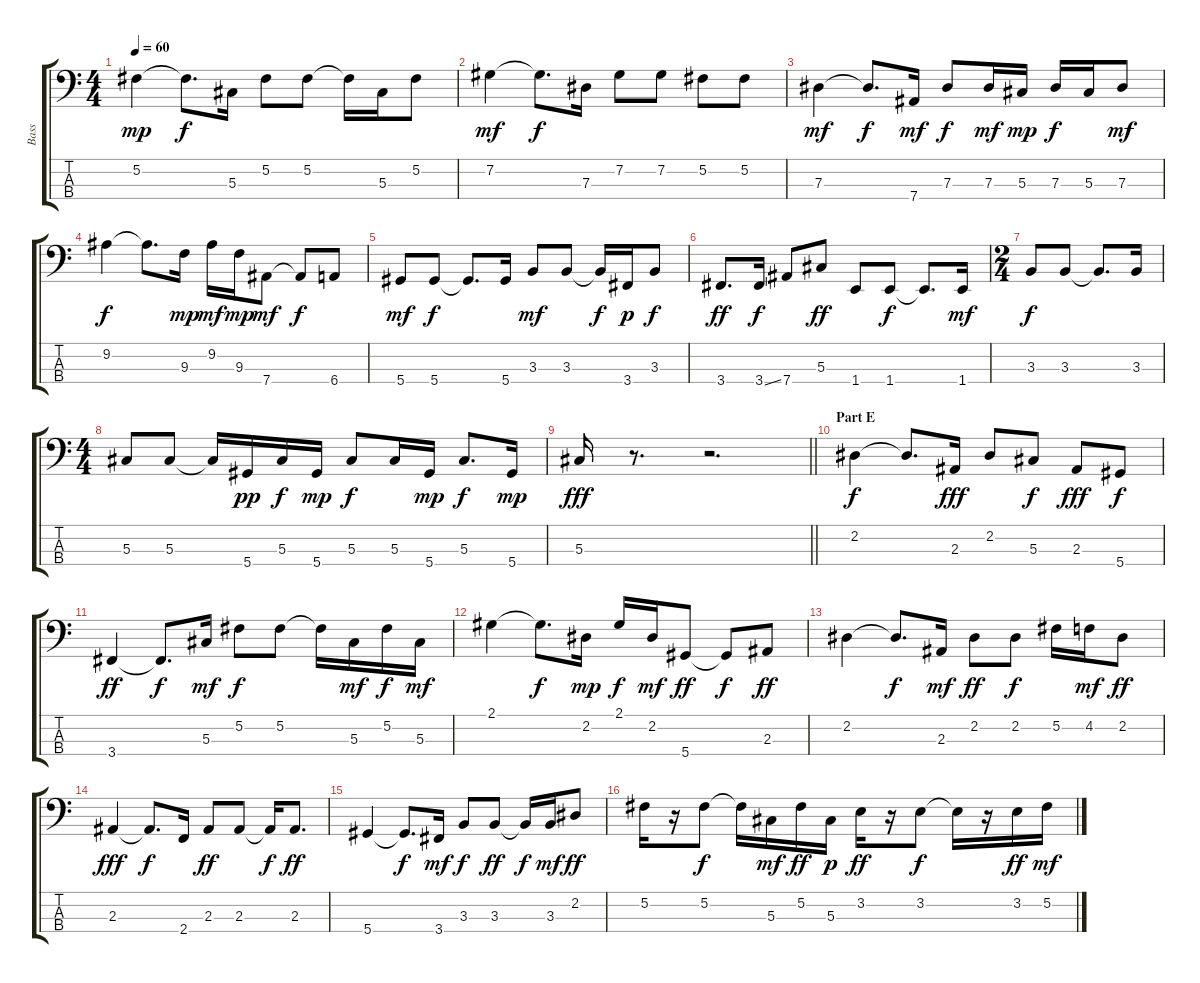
\track ("Bass" "Bass") {instrument electricbassfinger}
\staff {score tabs}
\tuning (Gb2 Db2 Ab1 Eb1) {hide}
\ts (4 4)
\tempo 60
\clef f4
\ks c
5.2.4{dy mp} 5.2{t}.8{d dy f} 5.3.16 5.2.8 5.2.8 5.2{t}.16 5.3.16 5.2.8 |
7.2.4{dy mf} 7.2{t}.8{d dy f} 7.3.16 7.2.8 7.2.8 5.2.8 5.2.8 |
7.3.4{dy mf} 7.3{t}.8{d dy f} 7.4.16{dy mf} 7.3.8{dy f} 7.3.16{dy mf} 5.3.16{dy mp} 7.3.16{dy f} 5.3.16 7.3.8{dy mf} |
9.2.4{dy f} 9.2{t}.8{d} 9.3.16{dy mp} 9.2.16{dy mf} 9.3.16{dy mp} 7.4.8{dy mf} 7.4{t}.8{dy f} 6.4.8 |
5.4.8{dy mf} 5.4.8{dy f} 5.4{t}.8{d} 5.4.16 3.3.8{dy mf} 3.3.8 3.3{t}.16{dy f} 3.4.16{dy p} 3.3.8{dy f} |
3.4.8{d dy ff volume 12} 3.4{ss}.16{dy f} 7.4.8 5.3.8{dy ff} 1.4.8 1.4.8{dy f} 1.4{t}.8{d} 1.4.16{dy mf} |
\ts (2 4)
3.3.8{dy f} 3.3.8 3.3{t}.8{d} 3.3.16 |
\ts (4 4)
5.3.8 5.3.8 5.3{t}.16 5.4.16{dy pp} 5.3.16{dy f} 5.4.16{dy mp} 5.3.8{dy f} 5.3.16 5.4.16{dy mp} 5.3.8{d dy f} 5.4.16{dy mp} |
\barLineRight lightlight
5.3.16{dy fff} r.8{d} r.2{d} |
\section ("" "Part E")
2.2.4{dy f volume 14} 2.2{t}.8{d} 2.3.16{dy fff} 2.2.8 5.3.8{dy f} 2.3.8{dy fff} 5.4.8{dy f} |
3.4.4{dy ff} 3.4{t}.8{d dy f} 5.3.16{dy mf} 5.2.8{dy f} 5.2.8 5.2{t}.16 5.3.16{dy mf} 5.2.16{dy f} 5.3.16{dy mf} |
2.1.4 2.1{t}.8{d dy f} 2.2.16{dy mp} 2.1.16{dy f} 2.2.16{dy mf} 5.4.8{dy ff} 5.4{t}.8{dy f} 2.3.8{dy ff} |
2.2.4 2.2{t}.8{d dy f} 2.3.16{dy mf} 2.2.8{dy ff} 2.2.8{dy f} 5.2.16 4.2.16{dy mf} 2.2.8{dy ff} |
2.3.4{dy fff} 2.3{t}.8{d dy f} 2.4.16 2.3.8{dy ff} 2.3.8 2.3{t}.16{dy f} 2.3.8{d dy ff} |
5.4.4 5.4{t}.8{d dy f} 3.4.16{dy mf} 3.3.8{dy f} 3.3.8{dy ff} 3.3{t}.16{dy f} 3.3.16{dy mf} 2.2.8{dy ff} |
5.2.16 r.16 5.2.8{dy f} 5.2{t}.16 5.3.16{dy mf} 5.2.16{dy ff} 5.3.16{dy p} 3.2.16{dy ff} r.16 3.2.8{dy f} 3.2{t}.16 r.16 3.2.16{dy ff} 5.2.16{dy mf}
